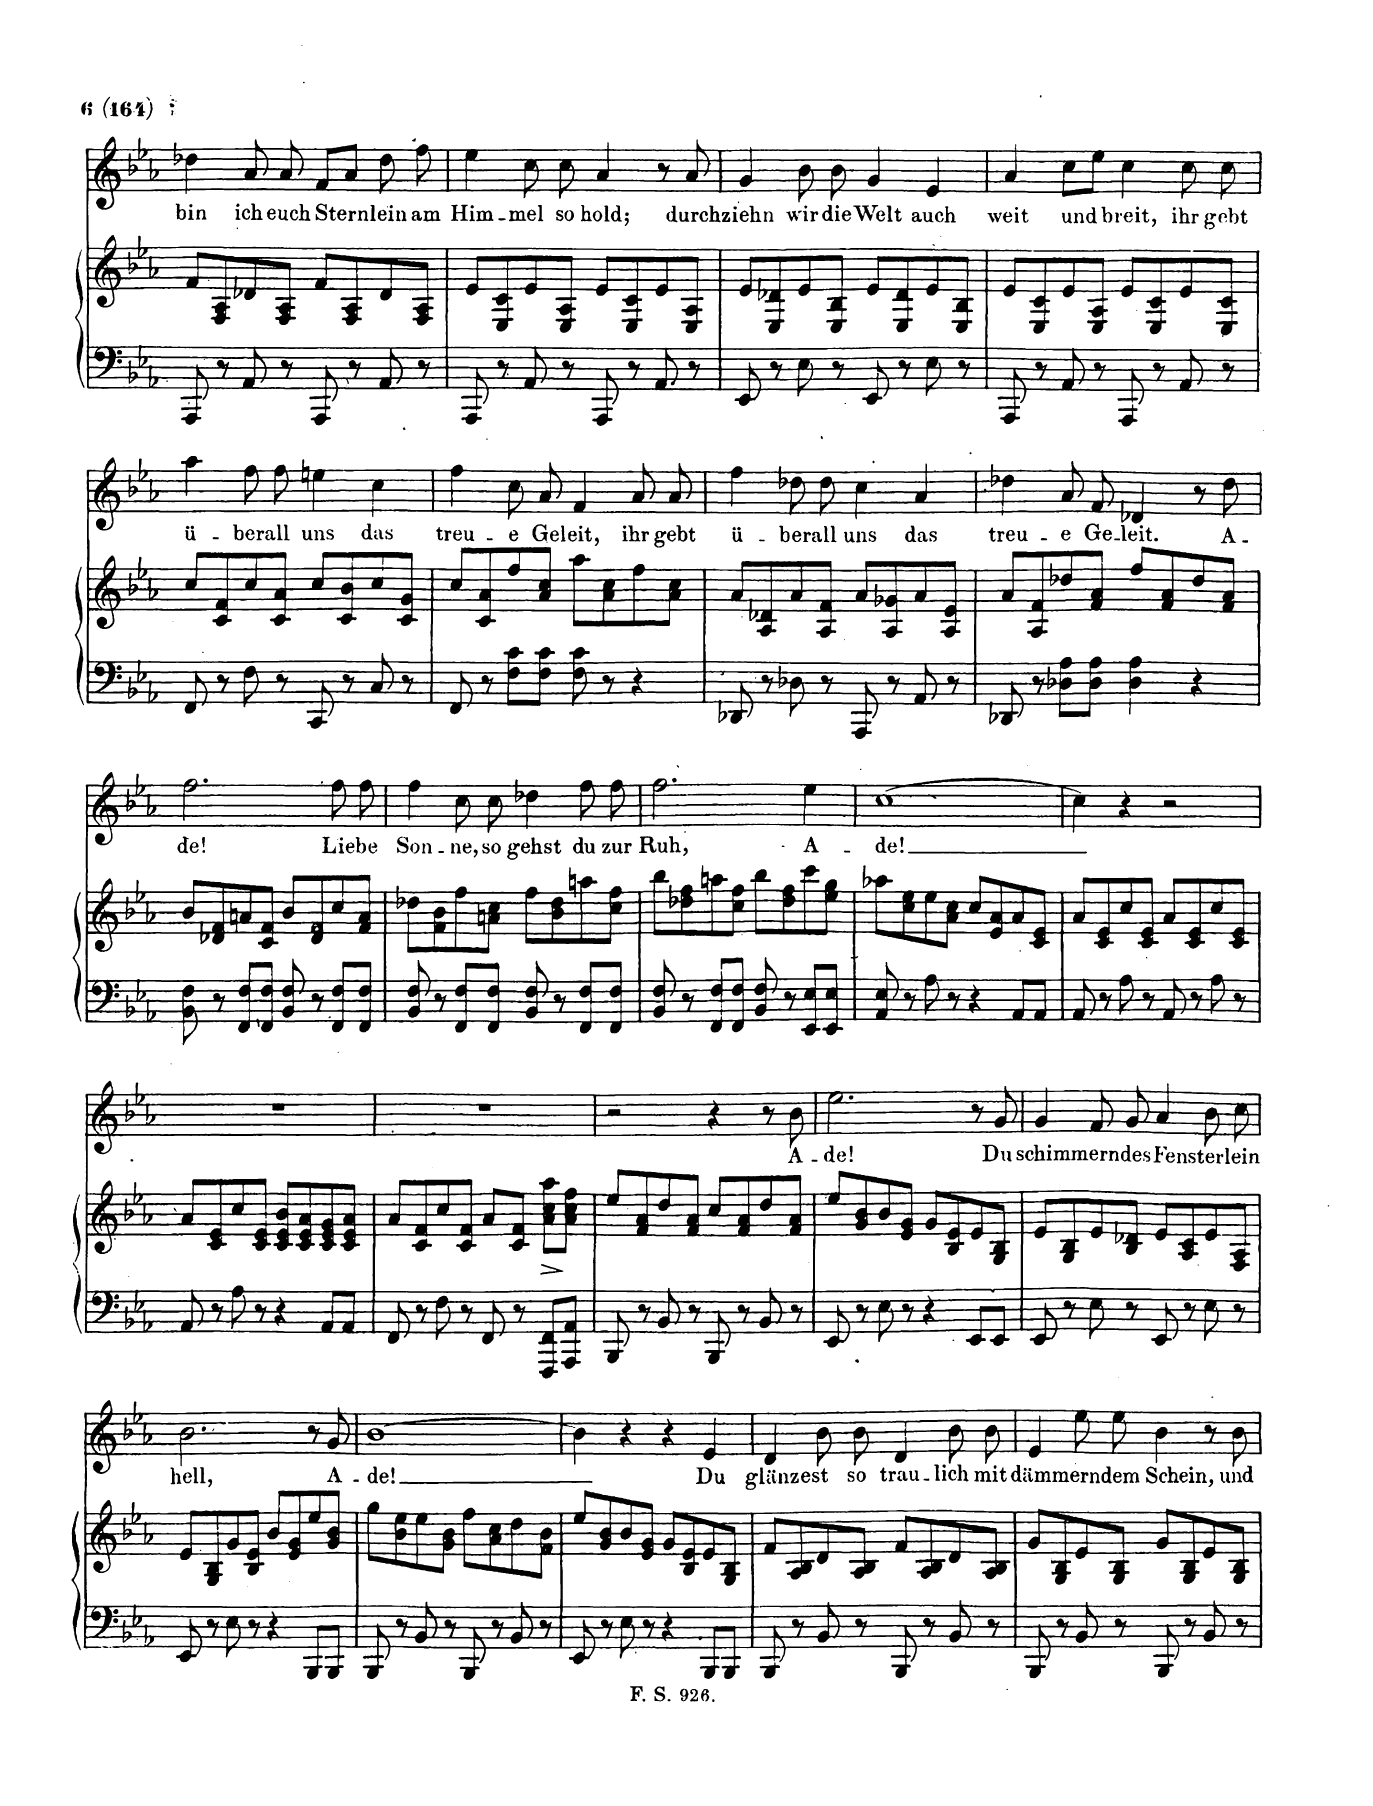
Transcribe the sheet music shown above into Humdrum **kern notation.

**kern	**kern	**kern	**text
*part2	*part2	*part1	*part1
*staff3	*staff2	*staff1	*staff1
*I"Piano	*	*I"Voice	*
*I'Pno	*	*	*
*clefF4	*clefG2	*clefG2	*
*k[b-e-a-]	*k[b-e-a-]	*k[b-e-a-]	*
*M4/4	*M4/4	*M4/4	*
*met(c)	*met(c)	*met(c)	*
=93	=93	=93	=93
8AAA-/	8f/L	4dd-X\	bin
8r	8F/ 8A-/	.	.
8AA-/	8d-X/	8a-/	ich
8r	8F/ 8A-/J	8a-/	euch
8AAA-/	8f/L	8f/L	Stern-
8r	8F/ 8A-/	8a-/J	.
8AA-/	8d-/	8dd-\	-lein
8r	8F/ 8A-/J	8ff\	am
=94	=94	=94	=94
8AAA-/	8e-/L	4ee-\	Him-
8r	8E-/ 8c/	.	.
8AA-/	8e-/	8cc\	-mel
8r	8E-/ 8A-/J	8cc\	so
8AAA-/	8e-/L	4a-/	hold;
8r	8E-/ 8c/	.	.
8AA-/	8e-/	8r	.
8r	8E-/ 8A-/J	8a-/	durch-
=95	=95	=95	=95
8EE-/	8e-/L	4g/	-ziehn
8r	8E-/ 8d-X/	.	.
8E-\	8e-/	8b-\	wir
8r	8E-/ 8B-/J	8b-\	die
8EE-/	8e-/L	4g/	Welt
8r	8E-/ 8d-/	.	.
8E-\	8e-/	4e-/	auch
8r	8E-/ 8B-/J	.	.
=96	=96	=96	=96
8AAA-/	8e-/L	4a-/	weit
8r	8E-/ 8c/	.	.
8AA-/	8e-/	8cc\L	und
8r	8E-/ 8A-/J	8ee-\J	.
8AAA-/	8e-/L	4cc\	breit,
8r	8E-/ 8c/	.	.
8AA-/	8e-/	8cc\	ihr
8r	8E-/ 8c/J	8cc\	gebt
=97	=97	=97	=97
8FF/	8cc/L	4aa-\	ü-
8r	8c/ 8f/	.	.
8F\	8cc/	8ff\	-ber-
8r	8c/ 8a-/J	8ff\	-all
8CC/	8cc/L	4een\	uns
8r	8c/ 8b-/	.	.
8C/	8cc/	4cc\	das
8r	8c/ 8g/J	.	.
=98	=98	=98	=98
8FF/	8cc/L	4ff\	treu-
8r	8c/ 8a-/	.	.
8F\ 8c\L	8ff/	8cc\	-e
8F\ 8c\J	8a-/ 8cc/J	8a-/	Ge-
8F\ 8c\	8aa-\L	4f/	-leit,
8r	8a-\ 8cc\	.	.
4r	8ff\	8a-/	ihr
.	8a-\ 8cc\J	8a-/	gebt
=99	=99	=99	=99
8DD-X/	8a-/L	4ff\	ü-
8r	8A-/ 8d-X/	.	.
8D-X\	8a-/	8dd-X\	-ber-
8r	8A-/ 8f/J	8dd-\	-all
8AAA-/	8a-/L	4cc\	uns
8r	8A-/ 8g-X/	.	.
8AA-/	8a-/	4a-/	das
8r	8A-/ 8e-/J	.	.
=100	=100	=100	=100
8DD-X/	8a-/L	4dd-X\	treu-
8r	8A-/ 8f/	.	.
8D-X\ 8A-\L	8dd-X/	8a-/	-e
8D-\ 8A-\J	8f/ 8a-/J	8f/	Ge-
4D-\ 4A-\	8ff/L	4d-X/	-leit.
.	8f/ 8a-/	.	.
4r	8dd-/	8r	.
.	8f/ 8a-/J	8dd-\	A-
=101	=101	=101	=101
8BB-\ 8F\	8b-/L	2.ff\	-de!
8r	8d-X/ 8f/	.	.
8FF/ 8F/L	8an/	.	.
8FF/ 8F/J	8c/ 8f/J	.	.
8BB-/ 8F/	8b-/L	.	.
8r	8d-/ 8f/	.	.
8FF/ 8F/L	8cc/	8ff\	Lie-
8FF/ 8F/J	8f/ 8a/J	8ff\	-be
=102	=102	=102	=102
8BB-/ 8F/	8dd-X\L	4ff\	Son-
8r	8f\ 8b-\	.	.
8FF/ 8F/L	8ff\	8cc\	-ne,
8FF/ 8F/J	8an\ 8cc\J	8cc\	so
8BB-/ 8F/	8ff\L	4dd-X\	gehst
8r	8b-\ 8dd-\	.	.
8FF/ 8F/L	8aan\	8ff\	du
8FF/ 8F/J	8cc\ 8ff\J	8ff\	zur
=103	=103	=103	=103
8BB-/ 8F/	8bb-\L	2.ff\	Ruh,
8r	8dd-X\ 8ff\	.	.
8FF/ 8F/L	8aan\	.	.
8FF/ 8F/J	8cc\ 8ff\J	.	.
8BB-/ 8F/	8bb-\L	.	.
8r	8dd-\ 8ff\	.	.
8EE-/ 8E-/L	8ccc\	4ee-\	A-
8EE-/ 8E-/J	8ee-\ 8gg\J	.	.
=104	=104	=104	=104
8AA-/ 8E-/	8aa-X\L	[1cc	-de!
8r	8cc\ 8ee-\	.	.
8A-\	8ee-\	.	.
8r	8a-\ 8cc\J	.	.
4r	8cc/L	.	.
.	8e-/ 8a-/	.	.
8AA-/L	8a-/	.	.
8AA-/J	8c/ 8e-/J	.	.
=105	=105	=105	=105
8AA-/	8a-/L	4cc\]	.
8r	8c/ 8e-/	.	.
8A-\	8cc/	4r	.
8r	8c/ 8e-/J	.	.
8AA-/	8a-/L	2r	.
8r	8c/ 8e-/	.	.
8A-\	8cc/	.	.
8r	8c/ 8e-/J	.	.
=106	=106	=106	=106
8AA-/	8a-/L	1r	.
8r	8c/ 8e-/	.	.
8A-\	8cc/	.	.
8r	8c/ 8e-/J	.	.
4r	8c/ 8e-/ 8b-/L	.	.
.	8c/ 8e-/ 8a-/	.	.
8AA-/L	8c/ 8e-/ 8g/	.	.
8AA-/J	8c/ 8e-/ 8a-/J	.	.
=107	=107	=107	=107
8FF/	8a-/L	1r	.
8r	8c/ 8f/	.	.
8F\	8cc/	.	.
8r	8c/ 8f/J	.	.
8FF/	8a-/L	.	.
8r	8c/ 8f/J	.	.
8FFF/ 8FF/L	8a-\^< 8cc\^< 8aa-\^<L	.	.
8AAA-/ 8AA-/J	8a-\ 8cc\ 8ff\J	.	.
=108	=108	=108	=108
8BBB-/	8ee-/L	2r	.
8r	8f/ 8a-/	.	.
8BB-/	8dd/	.	.
8r	8f/ 8a-/J	.	.
8BBB-/	8cc/L	4r	.
8r	8f/ 8a-/	.	.
8BB-/	8dd/	8r	.
8r	8f/ 8a-/J	8b-\	A-
=109	=109	=109	=109
8EE-/	8ee-/L	2.ee-\	-de!
8r	8g/ 8b-/	.	.
8E-\	8b-/	.	.
8r	8e-/ 8g/J	.	.
4r	8g/L	.	.
.	8B-/ 8e-/	.	.
8EE-/L	8e-/	8r	.
8EE-/J	8G/ 8B-/J	8g/	Du
=110	=110	=110	=110
8EE-/	8e-/L	4g/	schim-
8r	8G/ 8B-/	.	.
8E-\	8e-/	8f/	-mern-
8r	8B-/ 8d-X/J	8g/	-des
8EE-/	8e-/L	4a-/	Fen-
8r	8A-/ 8c/	.	.
8E-\	8e-/	8b-\	-ster-
8r	8F/ 8A-/J	8cc\	-lein
=111	=111	=111	=111
8EE-/	8e-/L	2.b-\	hell,
8r	8G/ 8B-/	.	.
8E-\	8g/	.	.
8r	8B-/ 8e-/J	.	.
4r	8b-/L	.	.
.	8e-/ 8g/	.	.
8BBB-/L	8ee-/	8r	.
8BBB-/J	8g/ 8b-/J	8g/	A-
=112	=112	=112	=112
8BBB-/	8gg\L	[1b-	-de!
8r	8b-\ 8ee-\	.	.
8BB-/	8ee-\	.	.
8r	8g\ 8b-\J	.	.
8BBB-/	8ff\L	.	.
8r	8a-\ 8cc\	.	.
8BB-/	8dd\	.	.
8r	8f\ 8b-\J	.	.
=113	=113	=113	=113
8EE-/	8ee-/L	4b-\]	.
8r	8g/ 8b-/	.	.
8E-\	8b-/	4r	.
8r	8e-/ 8g/J	.	.
4r	8g/L	4r	.
.	8B-/ 8e-/	.	.
8BBB-/L	8e-/	4e-/	Du
8BBB-/J	8G/ 8B-/J	.	.
=114	=114	=114	=114
8BBB-/	8f/L	4d/	glän-
8r	8A-/ 8B-/	.	.
8BB-/	8d/	8b-\	-zest
8r	8A-/ 8B-/J	8b-\	so
8BBB-/	8f/L	4d/	trau-
8r	8A-/ 8B-/	.	.
8BB-/	8d/	8b-\	-lich
8r	8A-/ 8B-/J	8b-\	mit
=115	=115	=115	=115
8BBB-/	8g/L	4e-/	däm-
8r	8G/ 8B-/	.	.
8BB-/	8e-/	8ee-\	-mern-
8r	8G/ 8B-/J	8ee-\	-dem
8BBB-/	8g/L	4b-\	Schein,
8r	8G/ 8B-/	.	.
8BB-/	8e-/	8r	.
8r	8G/ 8B-/J	8b-\	und
=	=	=	=
*-	*-	*-	*-
